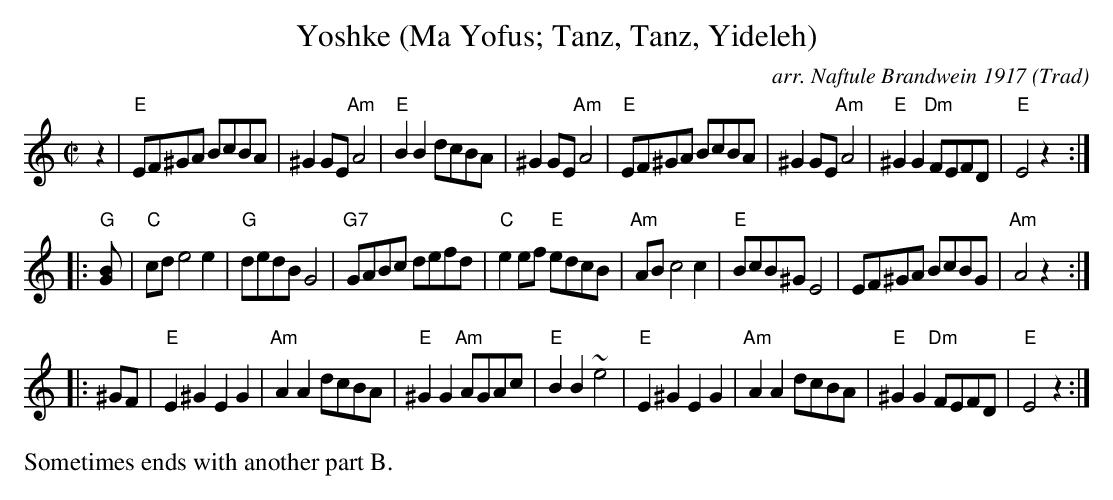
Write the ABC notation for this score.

X:1
T: Yoshke (Ma Yofus; Tanz, Tanz, Yideleh)
C: arr. Naftule Brandwein 1917
O: Trad
M: C|
L: 1/8
K: Ephr
z2 \
|  "E"EF^GA BcBA | ^G2GE "Am"A4 | "E"B2B2 dcBA | ^G2GE "Am"A4 \
|  "E"EF^GA BcBA | ^G2GE "Am"A4 | "E"^G2G2 "Dm"FEFD | "E"E4 z2 :|
|: "G"[G2B] \
|  "C"cde4 e2 | "G"dedB G4 | "G7"GABc defd | "C"e2ef "E"edcB \
|  "Am"ABc4 c2 | "E"BcB^G E4 | EF^GA BcBG | "Am"A4 z2 :|
|: ^GF \
|  "E"E2^G2 E2G2 | "Am"A2A2 dcBA | "E"^G2G2 "Am"AGAc | "E"B2B2 ~e4 \
|  "E"E2^G2 E2G2 | "Am"A2A2 dcBA | "E"^G2G2 "Dm"FEFD | "E"E4 z2 :|
